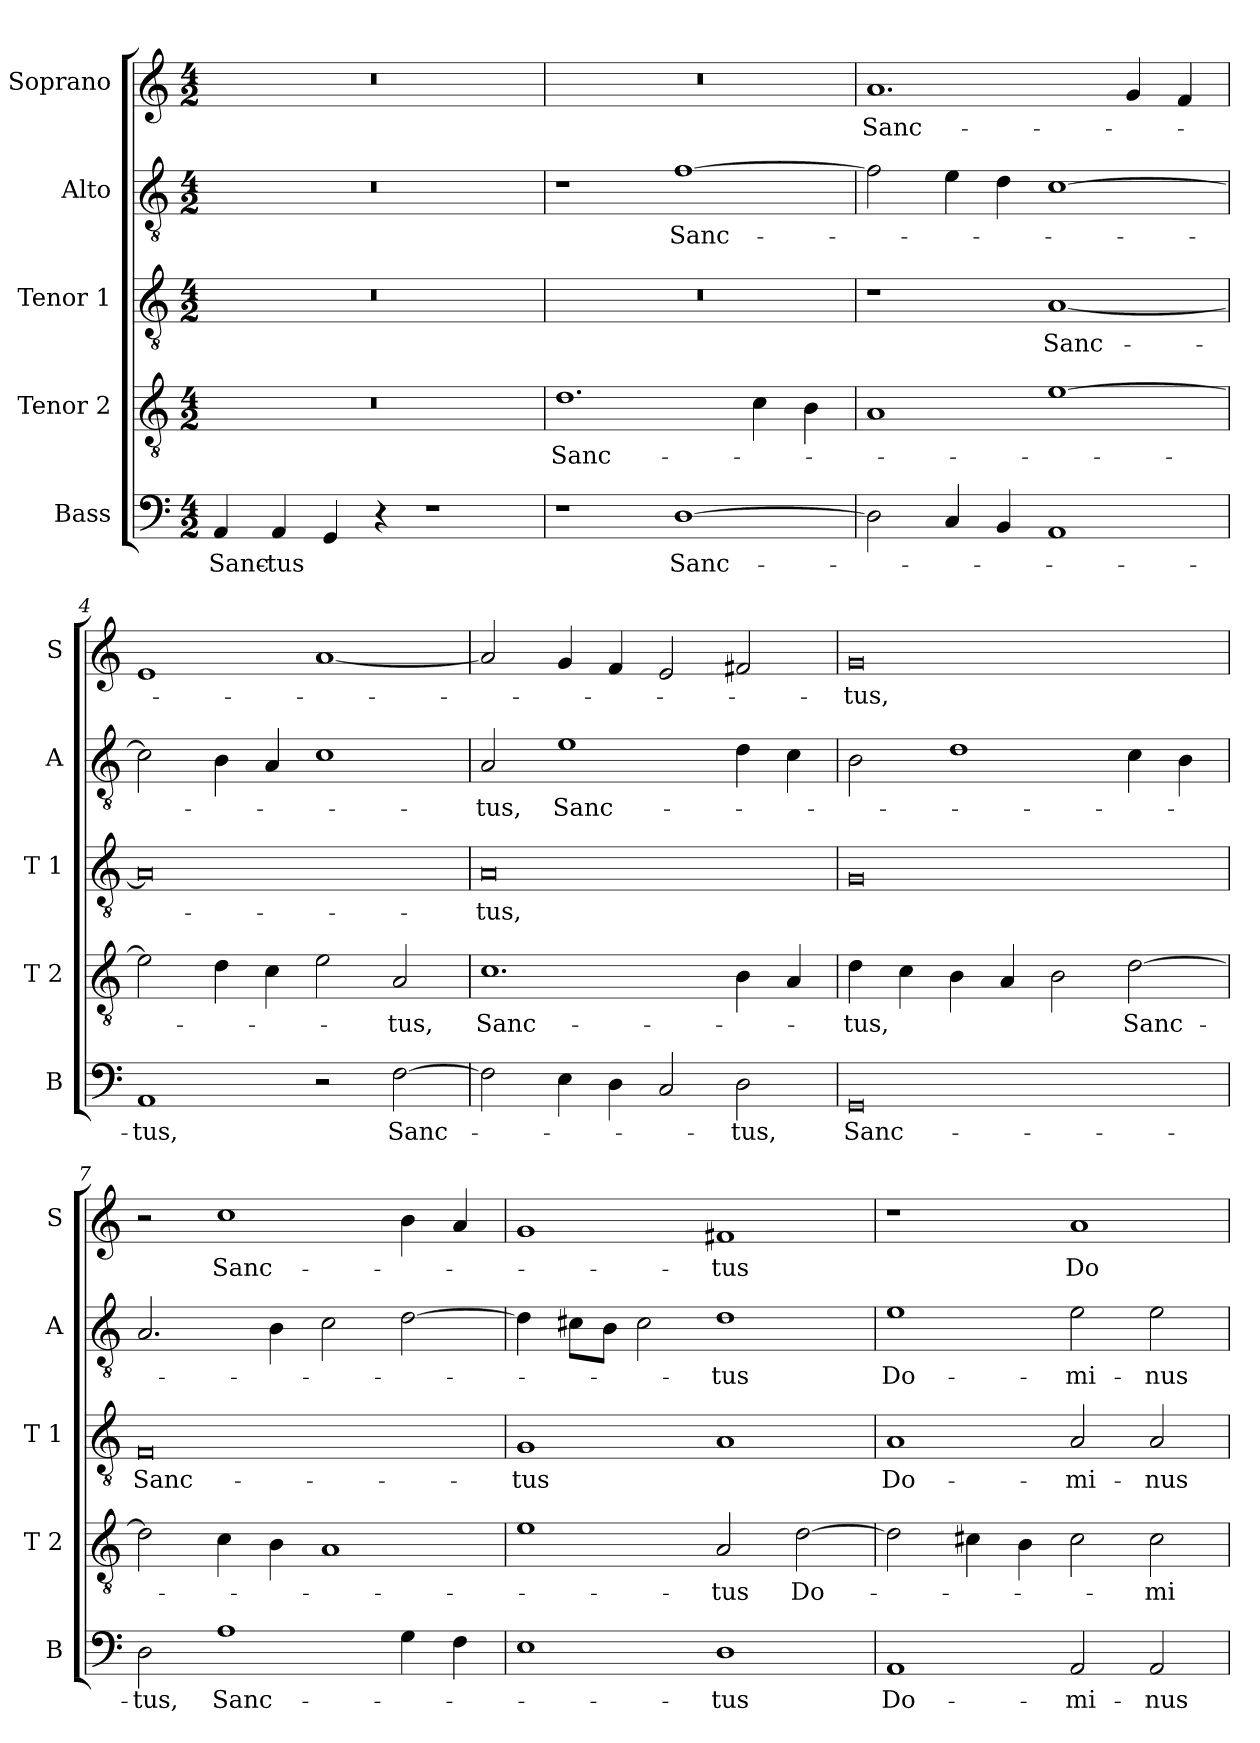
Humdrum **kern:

**kern	**text	**kern	**text	**kern	**text	**kern	**text	**kern	**text
*part5	*part5	*part4	*part4	*part3	*part3	*part2	*part2	*part1	*part1
*staff5	*staff5	*staff4	*staff4	*staff3	*staff3	*staff2	*staff2	*staff1	*staff1
*I"Bass	*	*I"Tenor 2	*	*I"Tenor 1	*	*I"Alto	*	*I"Soprano	*
*I'B	*	*I'T 2	*	*I'T 1	*	*I'A	*	*I'S	*
*clefF4	*	*clefGv2	*	*clefGv2	*	*clefGv2	*	*clefG2	*
*k[]	*	*k[]	*	*k[]	*	*k[]	*	*k[]	*
*C:	*	*C:	*	*C:	*	*C:	*	*C:	*
*M4/2	*	*M4/2	*	*M4/2	*	*M4/2	*	*M4/2	*
=1	=1	=1	=1	=1	=1	=1	=1	=1	=1
!	!LO:LY:b	!	!	!	!	!	!	!	!
4AA/	Sanc-	0r	.	0r	.	0r	.	0r	.
!	!LO:LY:b	!	!	!	!	!	!	!	!
4AA/	-tus	.	.	.	.	.	.	.	.
4GG/	.	.	.	.	.	.	.	.	.
4r	.	.	.	.	.	.	.	.	.
1r	.	.	.	.	.	.	.	.	.
=2	=2	=2	=2	=2	=2	=2	=2	=2	=2
!	!	!	!LO:LY:b	!	!	!	!	!	!
1r	.	1.d	Sanc-	0r	.	1r	.	0r	.
!	!LO:LY:b	!	!	!	!	!	!LO:LY:b	!	!
[1D	Sanc-	.	.	.	.	[1f	Sanc-	.	.
.	.	4c\	.	.	.	.	.	.	.
.	.	4B\	.	.	.	.	.	.	.
=3	=3	=3	=3	=3	=3	=3	=3	=3	=3
!	!	!	!	!	!	!	!	!	!LO:LY:b
2D\]	.	1A	.	1r	.	2f\]	.	1.a	Sanc-
4C/	.	.	.	.	.	4e\	.	.	.
4BB/	.	.	.	.	.	4d\	.	.	.
!	!	!	!	!	!LO:LY:b	!	!	!	!
1AA	.	[1e	.	[1A	Sanc-	[1c	.	.	.
.	.	.	.	.	.	.	.	4g/	.
.	.	.	.	.	.	.	.	4f/	.
=4	=4	=4	=4	=4	=4	=4	=4	=4	=4
!	!LO:LY:b	!	!	!	!	!	!	!	!
1AA	-tus,	2e\]	.	0A]	.	2c\]	.	1e	.
.	.	4d\	.	.	.	4B\	.	.	.
.	.	4c\	.	.	.	4A/	.	.	.
2r	.	2e\	.	.	.	1c	.	[1a	.
!	!LO:LY:b	!	!LO:LY:b	!	!	!	!	!	!
[2F\	Sanc-	2A/	-tus,	.	.	.	.	.	.
=5	=5	=5	=5	=5	=5	=5	=5	=5	=5
!	!	!	!LO:LY:b	!	!LO:LY:b	!	!LO:LY:b	!	!
2F\]	.	1.c	Sanc-	0A	-tus,	2A/	-tus,	2a/]	.
!	!	!	!	!	!	!	!LO:LY:b	!	!
4E\	.	.	.	.	.	1e	Sanc-	4g/	.
4D\	.	.	.	.	.	.	.	4f/	.
2C/	.	.	.	.	.	.	.	2e/	.
!	!LO:LY:b	!	!	!	!	!	!	!	!
2D\	-tus,	4B\	.	.	.	4d\	.	2f#X/	.
.	.	4A/	.	.	.	4c\	.	.	.
!!LO:LB:g=z
=6	=6	=6	=6	=6	=6	=6	=6	=6	=6
!	!LO:LY:b	!	!LO:LY:b	!	!	!	!	!	!LO:LY:b
0GG	Sanc-	4d\	-tus,	0G	.	2B\	.	0g	-tus,
.	.	4c\	.	.	.	.	.	.	.
.	.	4B\	.	.	.	1d	.	.	.
.	.	4A/	.	.	.	.	.	.	.
.	.	2B\	.	.	.	.	.	.	.
!	!	!	!LO:LY:b	!	!	!	!	!	!
.	.	[2d\	Sanc-	.	.	4c\	.	.	.
.	.	.	.	.	.	4B\	.	.	.
=7	=7	=7	=7	=7	=7	=7	=7	=7	=7
!	!LO:LY:b	!	!	!	!LO:LY:b	!	!	!	!
2D\	-tus,	2d\]	.	0F	Sanc-	2.A/	.	2r	.
!	!LO:LY:b	!	!	!	!	!	!	!	!LO:LY:b
1A	Sanc-	4c\	.	.	.	.	.	1cc	Sanc-
.	.	4B\	.	.	.	4B\	.	.	.
.	.	1A	.	.	.	2c\	.	.	.
4G\	.	.	.	.	.	[2d\	.	4b\	.
4F\	.	.	.	.	.	.	.	4a/	.
=8	=8	=8	=8	=8	=8	=8	=8	=8	=8
!	!	!	!	!	!LO:LY:b	!	!	!	!
1E	.	1e	.	1G	-tus	4d\]	.	1g	.
.	.	.	.	.	.	8c#X\L	.	.	.
.	.	.	.	.	.	8B\J	.	.	.
.	.	.	.	.	.	2c#\	.	.	.
!	!LO:LY:b	!	!LO:LY:b	!	!	!	!LO:LY:b	!	!LO:LY:b
1D	-tus	2A/	-tus	1A	.	1d	-tus	1f#X	-tus
!	!	!	!LO:LY:b	!	!	!	!	!	!
.	.	[2d\	Do-	.	.	.	.	.	.
=9	=9	=9	=9	=9	=9	=9	=9	=9	=9
!	!LO:LY:b	!	!	!	!LO:LY:b	!	!LO:LY:b	!	!
1AA	Do-	2d\]	.	1A	Do-	1e	Do-	1r	.
.	.	4c#X\	.	.	.	.	.	.	.
.	.	4B\	.	.	.	.	.	.	.
!	!LO:LY:b	!	!	!	!LO:LY:b	!	!LO:LY:b	!	!LO:LY:b
2AA/	-mi-	2c#\	.	2A/	-mi-	2e\	-mi-	1a	Do-
!	!LO:LY:b	!	!LO:LY:b	!	!LO:LY:b	!	!LO:LY:b	!	!
2AA/	-nus	2c#\	-mi-	2A/	-nus	2e\	-nus	.	.
=	=	=	=	=	=	=	=	=	=
*-	*-	*-	*-	*-	*-	*-	*-	*-	*-
